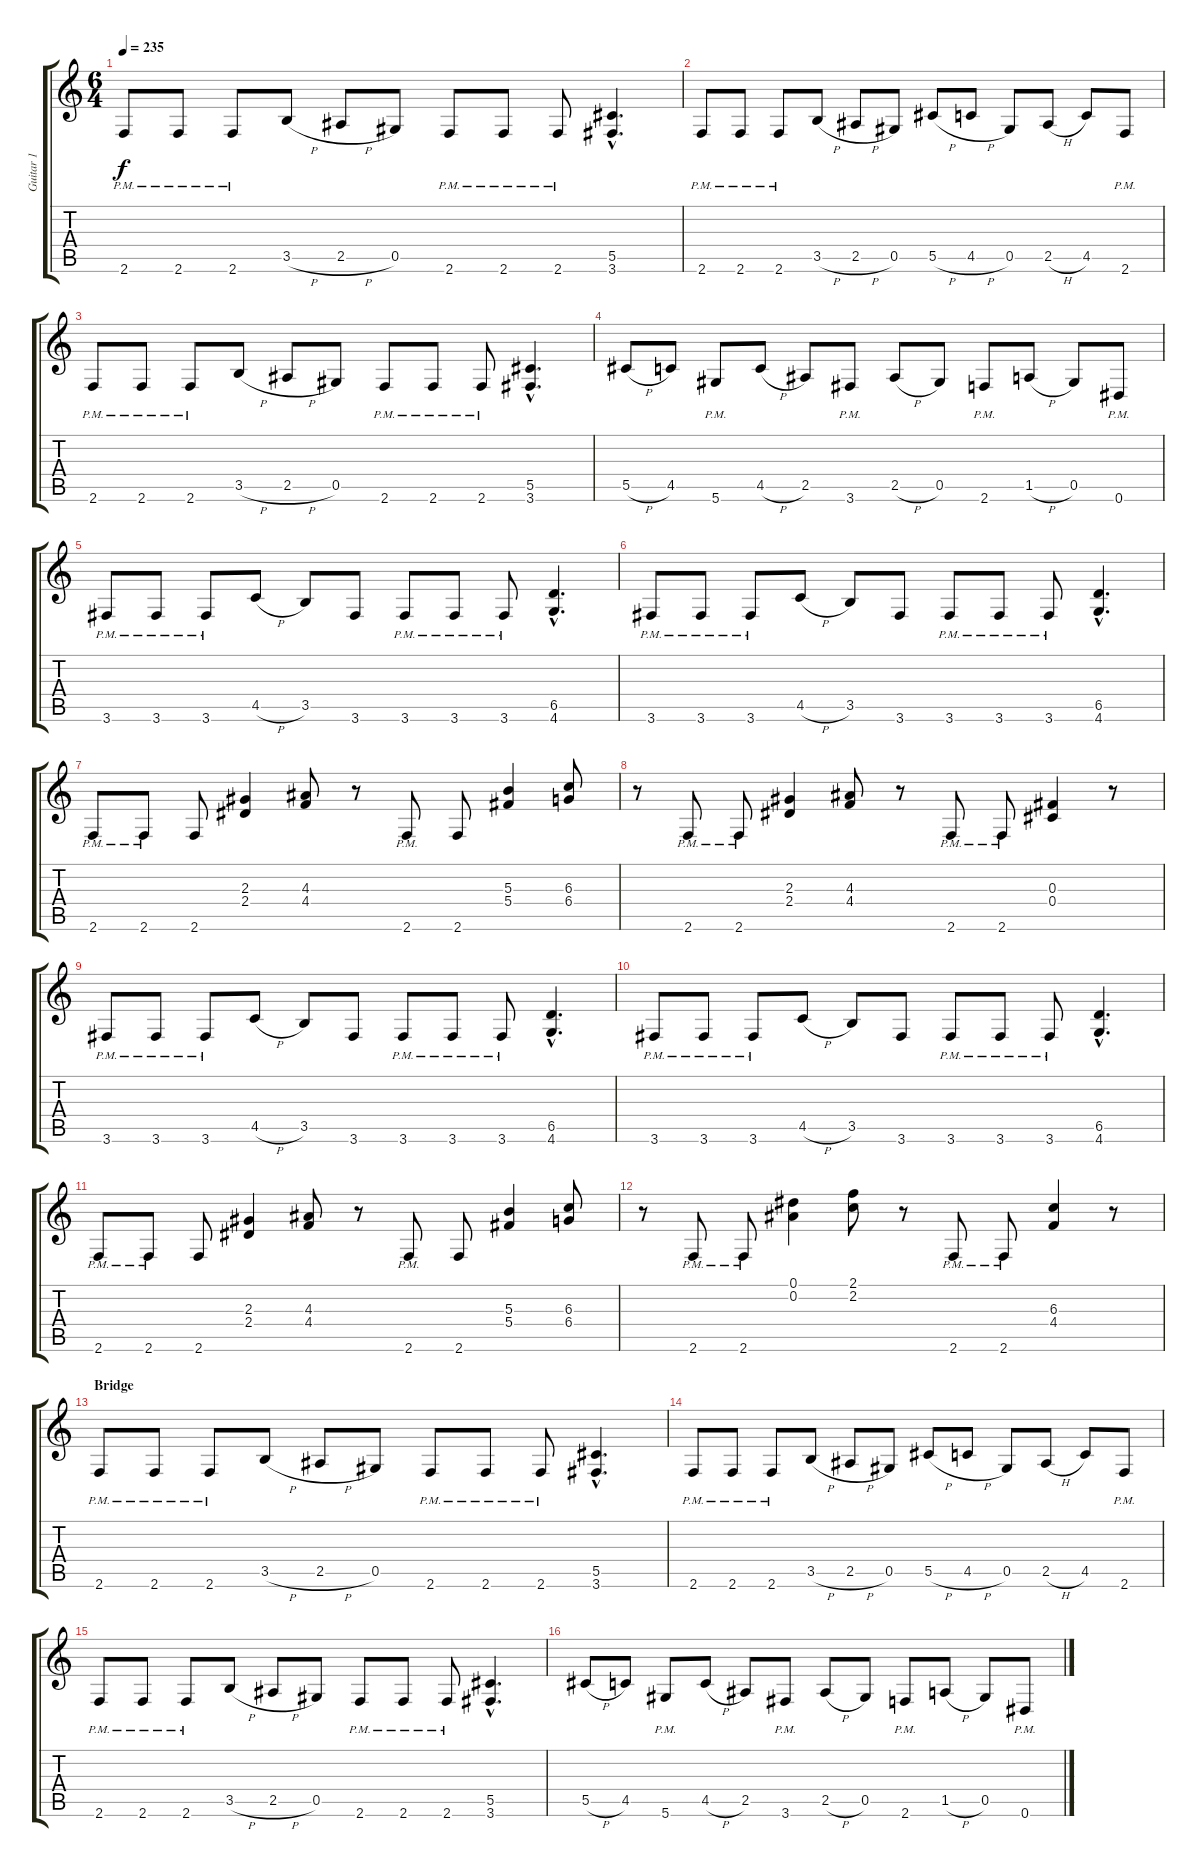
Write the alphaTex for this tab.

\track ("Guitar 1" "Guitar 1") {instrument distortionguitar}
\staff {score tabs}
\tuning (Eb4 Bb3 Gb3 Db3 Ab2 Eb2) {hide}
\ts (6 4)
\tempo 235
\clef g2
\ks c
2.6{pm}.8{dy f} 2.6{pm}.8 2.6{pm}.8 3.5{h}.8 2.5{h}.8 0.5.8 2.6{pm}.8 2.6{pm}.8 2.6{pm}.8 (5.5{hac} 3.6{hac}).4{d} |
2.6{pm}.8 2.6{pm}.8 2.6{pm}.8 3.5{h}.8 2.5{h}.8 0.5.8 5.5{h}.8 4.5{h}.8 0.5.8 2.5{h}.8 4.5.8 2.6{pm}.8 |
2.6{pm}.8 2.6{pm}.8 2.6{pm}.8 3.5{h}.8 2.5{h}.8 0.5.8 2.6{pm}.8 2.6{pm}.8 2.6{pm}.8 (5.5{hac} 3.6{hac}).4{d} |
5.5{h}.8 4.5.8 5.6{pm}.8 4.5{h}.8 2.5.8 3.6{pm}.8 2.5{h}.8 0.5.8 2.6{pm}.8 1.5{h}.8 0.5.8 0.6{pm}.8 |
3.6{pm}.8 3.6{pm}.8 3.6{pm}.8 4.5{h}.8 3.5.8 3.6.8 3.6{pm}.8 3.6{pm}.8 3.6{pm}.8 (6.5{hac} 4.6{hac}).4{d} |
3.6{pm}.8 3.6{pm}.8 3.6{pm}.8 4.5{h}.8 3.5.8 3.6.8 3.6{pm}.8 3.6{pm}.8 3.6{pm}.8 (6.5{hac} 4.6{hac}).4{d} |
2.6{pm}.8 2.6{pm}.8 2.6.8 (2.3 2.4).4 (4.3 4.4).8 r.8 2.6{pm}.8 2.6.8 (5.3 5.4).4 (6.3 6.4).8 |
r.8 2.6{pm}.8 2.6{pm}.8 (2.3 2.4).4 (4.3 4.4).8 r.8 2.6{pm}.8 2.6{pm}.8 (0.3 0.4).4 r.8 |
3.6{pm}.8 3.6{pm}.8 3.6{pm}.8 4.5{h}.8 3.5.8 3.6.8 3.6{pm}.8 3.6{pm}.8 3.6{pm}.8 (6.5{hac} 4.6{hac}).4{d} |
3.6{pm}.8 3.6{pm}.8 3.6{pm}.8 4.5{h}.8 3.5.8 3.6.8 3.6{pm}.8 3.6{pm}.8 3.6{pm}.8 (6.5{hac} 4.6{hac}).4{d} |
2.6{pm}.8 2.6{pm}.8 2.6.8 (2.3 2.4).4 (4.3 4.4).8 r.8 2.6{pm}.8 2.6.8 (5.3 5.4).4 (6.3 6.4).8 |
r.8 2.6{pm}.8 2.6{pm}.8 (0.1 0.2).4 (2.1 2.2).8 r.8 2.6{pm}.8 2.6{pm}.8 (6.3 4.4).4 r.8 |
\section ("" "Bridge")
2.6{pm}.8 2.6{pm}.8 2.6{pm}.8 3.5{h}.8 2.5{h}.8 0.5.8 2.6{pm}.8 2.6{pm}.8 2.6{pm}.8 (5.5{hac} 3.6{hac}).4{d} |
2.6{pm}.8 2.6{pm}.8 2.6{pm}.8 3.5{h}.8 2.5{h}.8 0.5.8 5.5{h}.8 4.5{h}.8 0.5.8 2.5{h}.8 4.5.8 2.6{pm}.8 |
2.6{pm}.8 2.6{pm}.8 2.6{pm}.8 3.5{h}.8 2.5{h}.8 0.5.8 2.6{pm}.8 2.6{pm}.8 2.6{pm}.8 (5.5{hac} 3.6{hac}).4{d} |
5.5{h}.8 4.5.8 5.6{pm}.8 4.5{h}.8 2.5.8 3.6{pm}.8 2.5{h}.8 0.5.8 2.6{pm}.8 1.5{h}.8 0.5.8 0.6{pm}.8
